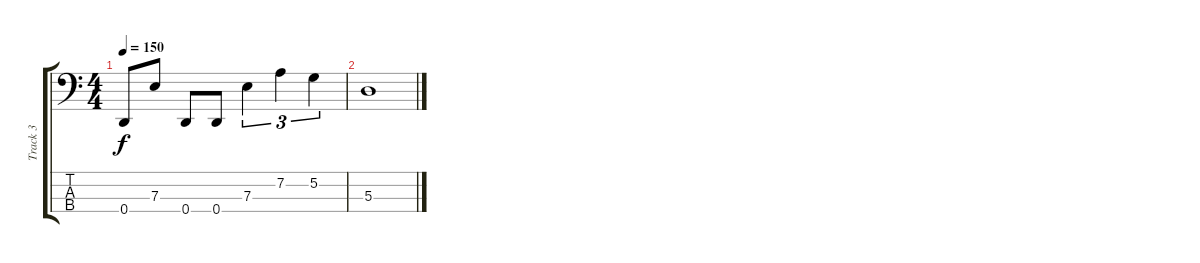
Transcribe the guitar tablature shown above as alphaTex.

\track ("Track 3" "Track 3") {instrument electricbasspick}
\staff {score tabs}
\tuning (G2 D2 A1 D1) {hide}
\ts (4 4)
\tempo 150
\clef f4
\ks c
0.4.8{dy f} 7.3.8 0.4.8 0.4.8 7.3.4{tu (3 2)} 7.2.4{tu (3 2)} 5.2.4{tu (3 2)} |
5.3.1
